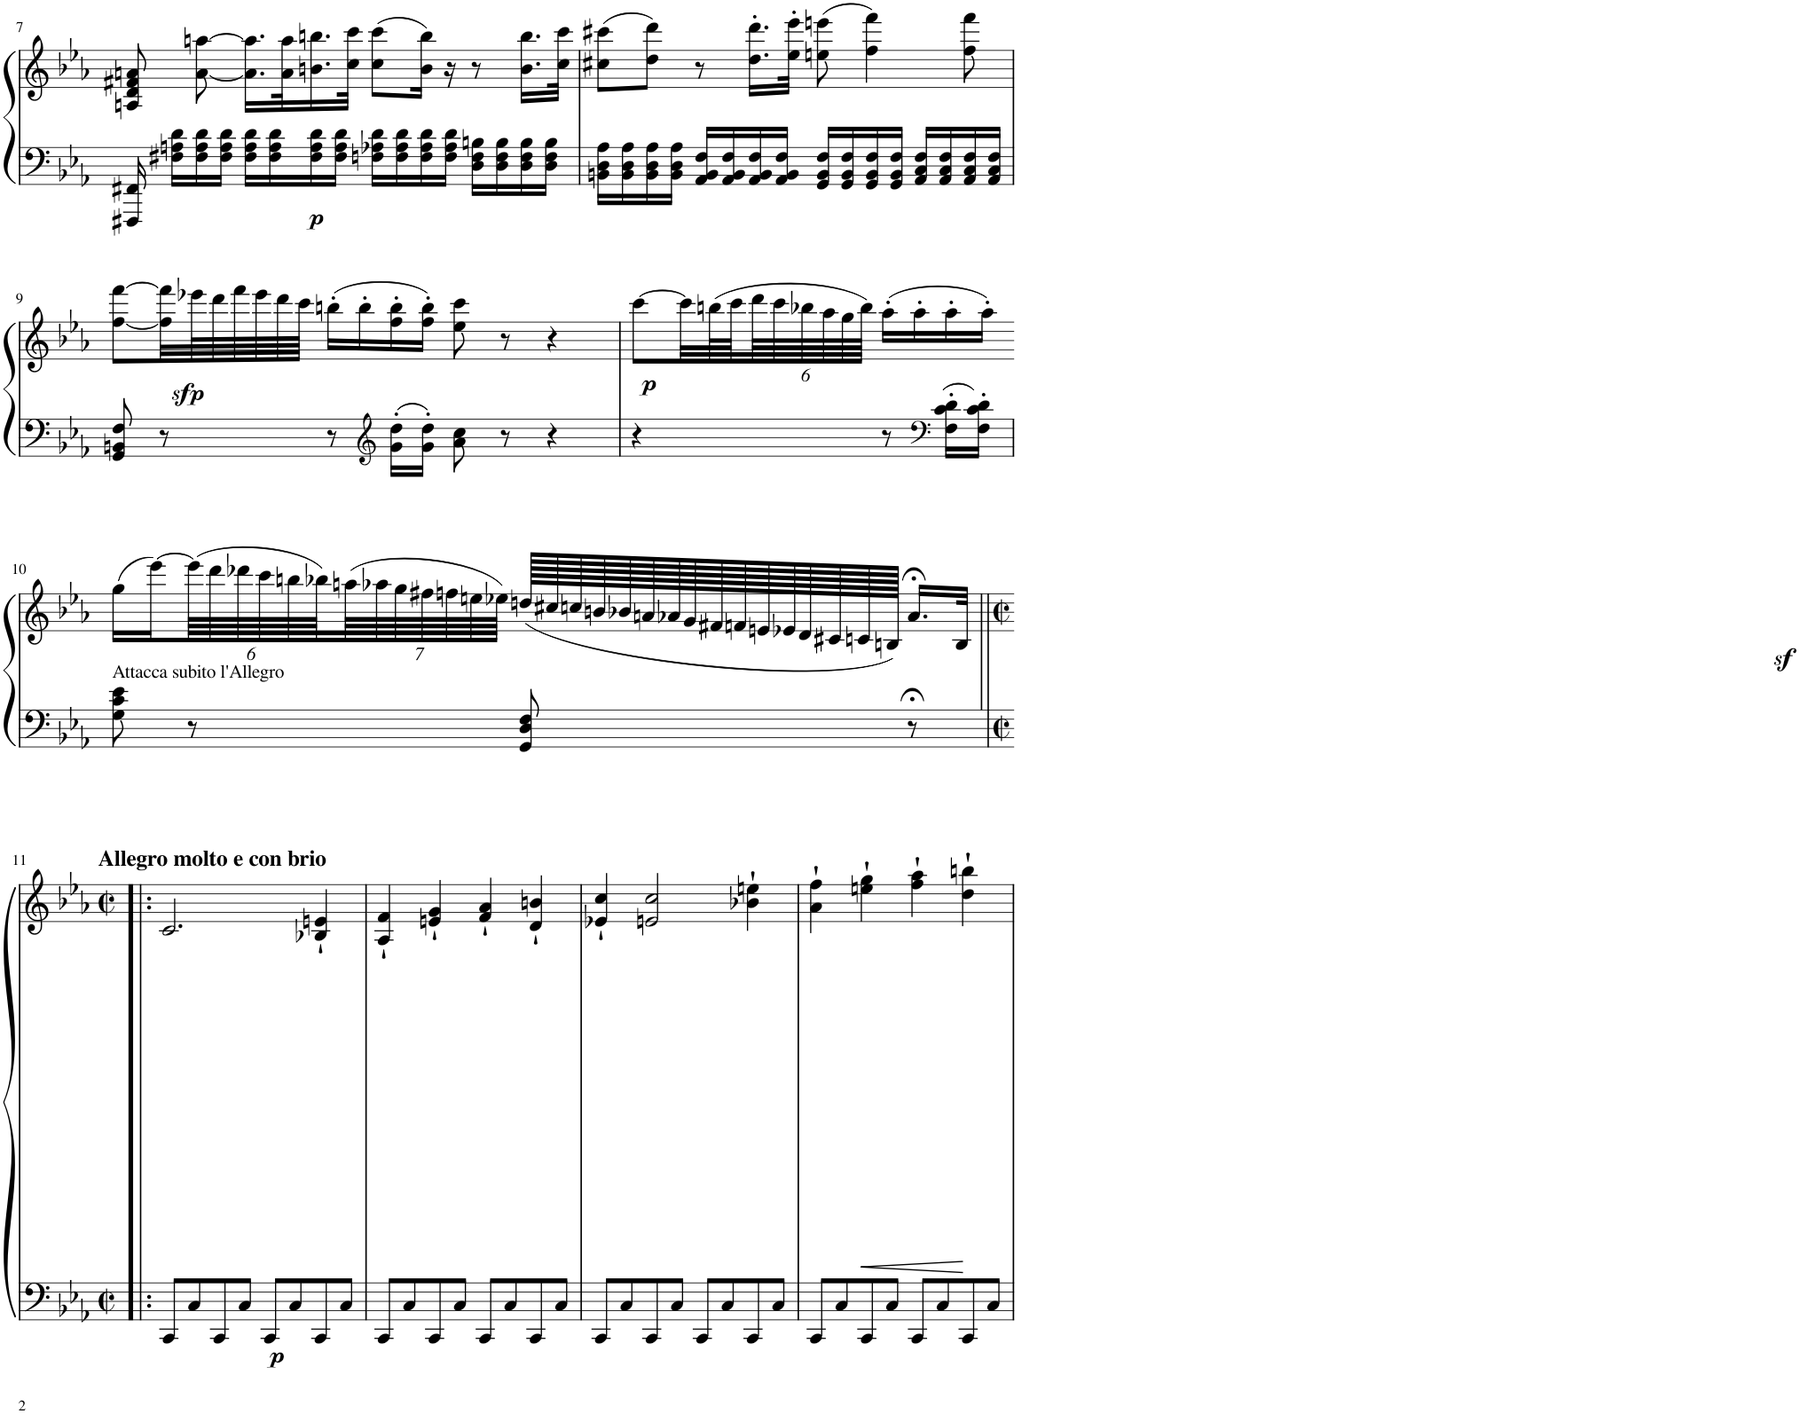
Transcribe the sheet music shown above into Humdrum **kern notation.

**kern	**kern	**dynam
*part1	*part1	*part1
*staff2	*staff1	*staff1/2
*I"Piano	*	*
*I'Pno	*	*
!!LO:PB:g=z
*clefF4	*clefG2	*
*k[b-e-a-]	*k[b-e-a-]	*
*M4/4	*M4/4	*
*met(c)	*met(c)	*
=7	=7	=7
16FFF#X/ 16FF#X/	8An/ 8d/ 8f#X/ 8an/	.
!	!	!LO:DY:b=2
16F#X\ 16An\ 16d\LL	.	p
16F#\ 16A\ 16d\	[8a\ [8aan\	.
16F#\ 16A\ 16d\JJ	.	.
16F#\ 16A\ 16d\LL	16.a\] 16.aa\]LL	.
16F#\ 16A\ 16d\	.	.
.	32a\ 32aa\K	.
16F#\ 16A\ 16d\	16.bn\ 16.bbn\	.
16F#\ 16A\ 16d\JJ	.	.
.	32cc\ 32ccc\JJk	.
16Fn\ 16A-X\ 16d\LL	(8cc\ 8ccc\L	.
16F\ 16A-\ 16d\	.	.
16F\ 16A-\ 16d\	16b\ 16bb\Jk)	.
16F\ 16A-\ 16d\JJ	16r	.
16D\ 16F\ 16Bn\LL	8r	.
16D\ 16F\ 16B\	.	.
16D\ 16F\ 16B\	16.b\ 16.bb\LL	.
16D\ 16F\ 16B\JJ	.	.
.	32cc\ 32ccc\JJk	.
=8	=8	=8
16BBn\ 16D\ 16A-\LL	(8cc#X\ 8ccc#X\L	.
16BB\ 16D\ 16A-\	.	.
16BB\ 16D\ 16A-\	8dd\ 8ddd\J)	.
16BB\ 16D\ 16A-\JJ	.	.
16AA-/ 16BB/ 16F/LL	8r	.
16AA-/ 16BB/ 16F/	.	.
16AA-/ 16BB/ 16F/	16.dd\' 16.ddd\'LL	.
16AA-/ 16BB/ 16F/JJ	.	.
.	32ee-\' 32eee-\'JJk	.
16GG/ 16BB/ 16F/LL	(8een\ 8eeen\	.
16GG/ 16BB/ 16F/	.	.
16GG/ 16BB/ 16F/	4ff\ 4fff\)	.
16GG/ 16BB/ 16F/JJ	.	.
16AA-/ 16C/ 16F/LL	.	.
16AA-/ 16C/ 16F/	.	.
16AA-/ 16C/ 16F/	8ff\ 8fff\	.
16AA-/ 16C/ 16F/JJ	.	.
!!LO:LB:g=z
=9	=9	=9
!	!	!LO:DY:b
8GG/ 8BBn/ 8F/	[8ff\ [8fff\L	sfp
8r	32ff\] 32fff\]LL	.
.	64eee-X\L	.
.	64ddd\	.
.	64fff\	.
.	64eee-\	.
.	64ddd\	.
.	64ccc\JJJJ	.
8r	(16bbn'\LL	.
.	16bb'\	.
*clefG2	*	*
16g\' 16dd\'LL	16ff\' 16bb\'	.
16g\' 16dd\'JJ	16ff\' 16bb\'JJ)	.
8a-\ 8cc\	8ee-\ 8ccc\	.
8r	8r	.
4r	4r	.
=10	=10	=10
!	!	!LO:DY:b
4r	[8ccc\L	p
.	32ccc\LL]	.
.	(64bbn\L	.
.	64ccc\	.
*	*Xbrackettup	*
.	96ddd\	.
.	96ccc\	.
.	96bb-X\	.
.	96aa-\	.
.	96gg\	.
.	96bb-\JJJJ)	.
8r	(16aa-'\LL	.
.	16aa-'\	.
*clefF4	*	*
16F\' 16c\' 16d\'LL	16aa-'\	.
16F\' 16c\' 16d\'JJ	1920ryy	.
.	16aa-'\JJ)	.
1920ryy	.	.
!!LO:LB:g=z
=10-	=10-	=10-
!LO:TX:a:t=Attacca subito l'Allegro	!	!
8G\ 8c\ 8e-\	(16gg\LL	.
.	[16eee-\)	.
8r	(96eee-\LL]	.
.	96ddd\	.
.	96ddd-X\	.
.	96ccc\	.
.	96bbn\	.
.	96bb-X\)	.
.	(112aan\	.
.	112aa-X\	.
.	112gg\	.
.	112ff#X\	.
.	112ffn\	.
.	112een\	.
.	112ee-X\JJJJ)	.
8GG/ 8D/ 8F/	(128ddn/LLLLL	.
.	128cc#X/	.
.	128ccn/	.
.	128bn/	.
.	128b-X/	.
.	128an/	.
.	128a-X/	.
.	128g/	.
.	128f#X/	.
.	128fn/	.
.	128en/	.
.	128e-X/	.
.	128d/	.
.	128c#X/	.
.	128cn/	.
.	128Bn/JJJJJ)	.
8r;<	16.a-z<;</LL	.
.	32B/JJk	.
!!LO:LB:g=z
=11!|:	=11!|:	=11!|:
*M4/4	*M4/4	*
*met(c|)	*met(c|)	*
!	!LO:TX:a:B:t=Allegro molto e con brio	!
!	!	!LO:DY:b=2
8CC/L	2.c/	p
8C/	.	.
8CC/	.	.
8C/J	.	.
8CC/L	.	.
8C/	.	.
8CC/	4B-X/'` 4en/'`	.
8C/J	.	.
=12	=12	=12
8CC/L	4A-/'` 4f/'`	.
8C/	.	.
8CC/	4en/'` 4g/'`	.
8C/J	.	.
8CC/L	4f/'` 4a-/'`	.
8C/	.	.
8CC/	4d/'` 4bn/'`	.
8C/J	.	.
=13	=13	=13
8CC/L	4e-X/'` 4cc/'`	.
8C/	.	.
8CC/	2en/ 2cc/	.
8C/J	.	.
8CC/L	.	.
8C/	.	.
8CC/	4b-X\'` 4een\'`	.
8C/J	.	.
=14	=14	=14
8CC/L	4a-\'` 4ff\'`	.
8C/	.	.
!	!	!LO:HP:b
8CC/	4een\'` 4gg\'`	<
8C/J	.	.
8CC/L	4ff\'` 4aa-\'`	.
8C/	.	.
8CC/	4dd\'` 4bbn\'`	[
8C/J	.	.
=	=	=
*-	*-	*-
